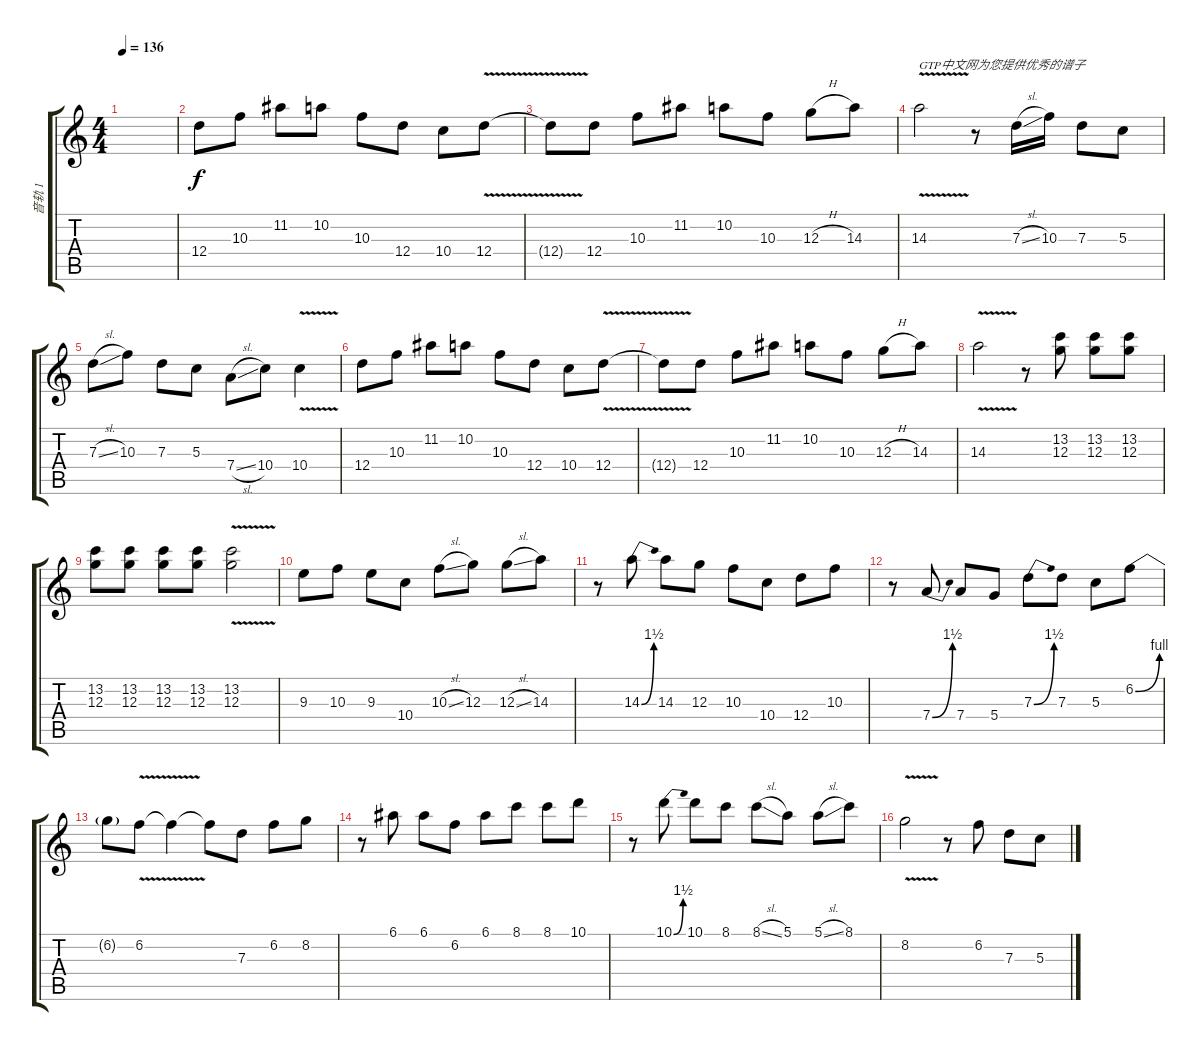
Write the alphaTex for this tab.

\track ("音轨 1" "音轨 1") {instrument distortionguitar}
\staff {score tabs}
\tuning (E4 B3 G3 D3 A2 E2) {hide}
\ts (4 4)
\tempo 136
\clef g2
\ks c
|
12.4.8 10.3.8 11.2.8 10.2.8 10.3.8 12.4.8 10.4.8 12.4{v}.8 |
12.4{t}.8 12.4.8 10.3.8 11.2.8 10.2.8 10.3.8 12.3{h}.8 14.3.8 |
14.3{v}.2{txt "GTP中文网为您提供优秀的谱子"} r.8 7.3{sl}.16 10.3.16 7.3.8 5.3.8 |
7.3{sl}.8 10.3.8 7.3.8 5.3.8 7.4{sl}.8 10.4.8 10.4{v}.4 |
12.4.8 10.3.8 11.2.8 10.2.8 10.3.8 12.4.8 10.4.8 12.4{v}.8 |
12.4{t}.8 12.4.8 10.3.8 11.2.8 10.2.8 10.3.8 12.3{h}.8 14.3.8 |
14.3{v}.2 r.8 (13.2 12.3).8 (13.2 12.3).8 (13.2 12.3).8 |
(13.2 12.3).8 (13.2 12.3).8 (13.2 12.3).8 (13.2 12.3).8 (13.2{v} 12.3{v}).2 |
9.3.8 10.3.8 9.3.8 10.4.8 10.3{sl}.8 12.3.8 12.3{sl}.8 14.3.8 |
r.8 14.3{be (bend 0 0 60 6)}.8 14.3.8 12.3.8 10.3.8 10.4.8 12.4.8 10.3.8 |
r.8 7.4{be (bend 0 0 60 6)}.8 7.4.8 5.4.8 7.3{be (bend 0 0 60 6)}.8 7.3.8 5.3.8 6.2{be (bend 0 0 60 4)}.8 |
6.2{t}.8 6.2{v}.8 6.2{t}.4 6.2{t}.8 7.3.8 6.2.8 8.2.8 |
r.8 6.1.8 6.1.8 6.2.8 6.1.8 8.1.8 8.1.8 10.1.8 |
r.8 10.1{be (bend 0 0 60 6)}.8 10.1.8 8.1.8 8.1{sl}.8 5.1.8 5.1{sl}.8 8.1.8 |
8.2{v}.2 r.8 6.2.8 7.3.8 5.3.8
